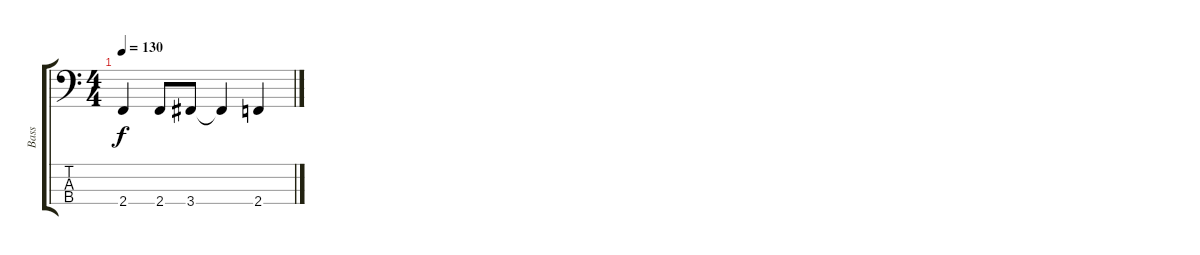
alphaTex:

\track ("Bass" "Bass") {instrument electricbassfinger}
\staff {score tabs}
\tuning (Gb2 Db2 Ab1 Eb1) {hide}
\ts (4 4)
\tempo 130
\clef f4
\ks c
2.4.4{dy f volume 0} 2.4.8 3.4.8 3.4{t}.4 2.4.4
